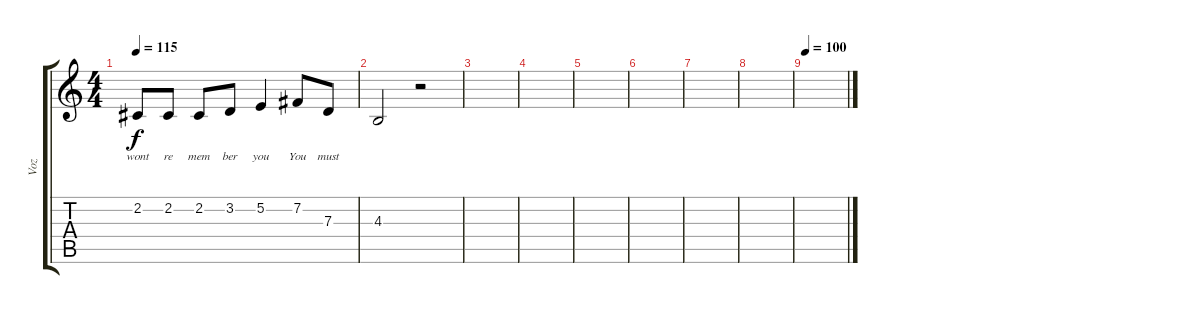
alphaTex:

\track ("Voz" "Voz") {instrument lead2sawtooth}
\staff {score tabs}
\tuning (E4 B3 G3 D3 A2 E2) {hide}
\ts (4 4)
\tempo 115
\clef g2
\ks c
2.2.8{lyrics (0 "wont") lyrics (1 "") lyrics (2 "") lyrics (3 "") lyrics (4 "") dy f} 2.2.8{lyrics (0 "re") lyrics (1 "") lyrics (2 "") lyrics (3 "") lyrics (4 "")} 2.2.8{lyrics (0 "mem") lyrics (1 "") lyrics (2 "") lyrics (3 "") lyrics (4 "")} 3.2.8{lyrics (0 "ber") lyrics (1 "") lyrics (2 "") lyrics (3 "") lyrics (4 "")} 5.2.4{lyrics (0 "you") lyrics (1 "") lyrics (2 "") lyrics (3 "") lyrics (4 "")} 7.2.8{lyrics (0 "You") lyrics (1 "") lyrics (2 "") lyrics (3 "") lyrics (4 "")} 7.3.8{lyrics (0 "must") lyrics (1 "") lyrics (2 "") lyrics (3 "") lyrics (4 "")} |
4.3.2{lyrics (0 "") lyrics (1 "") lyrics (2 "") lyrics (3 "") lyrics (4 "")} r.2 |
|
|
|
|
|
|
\tempo 100
